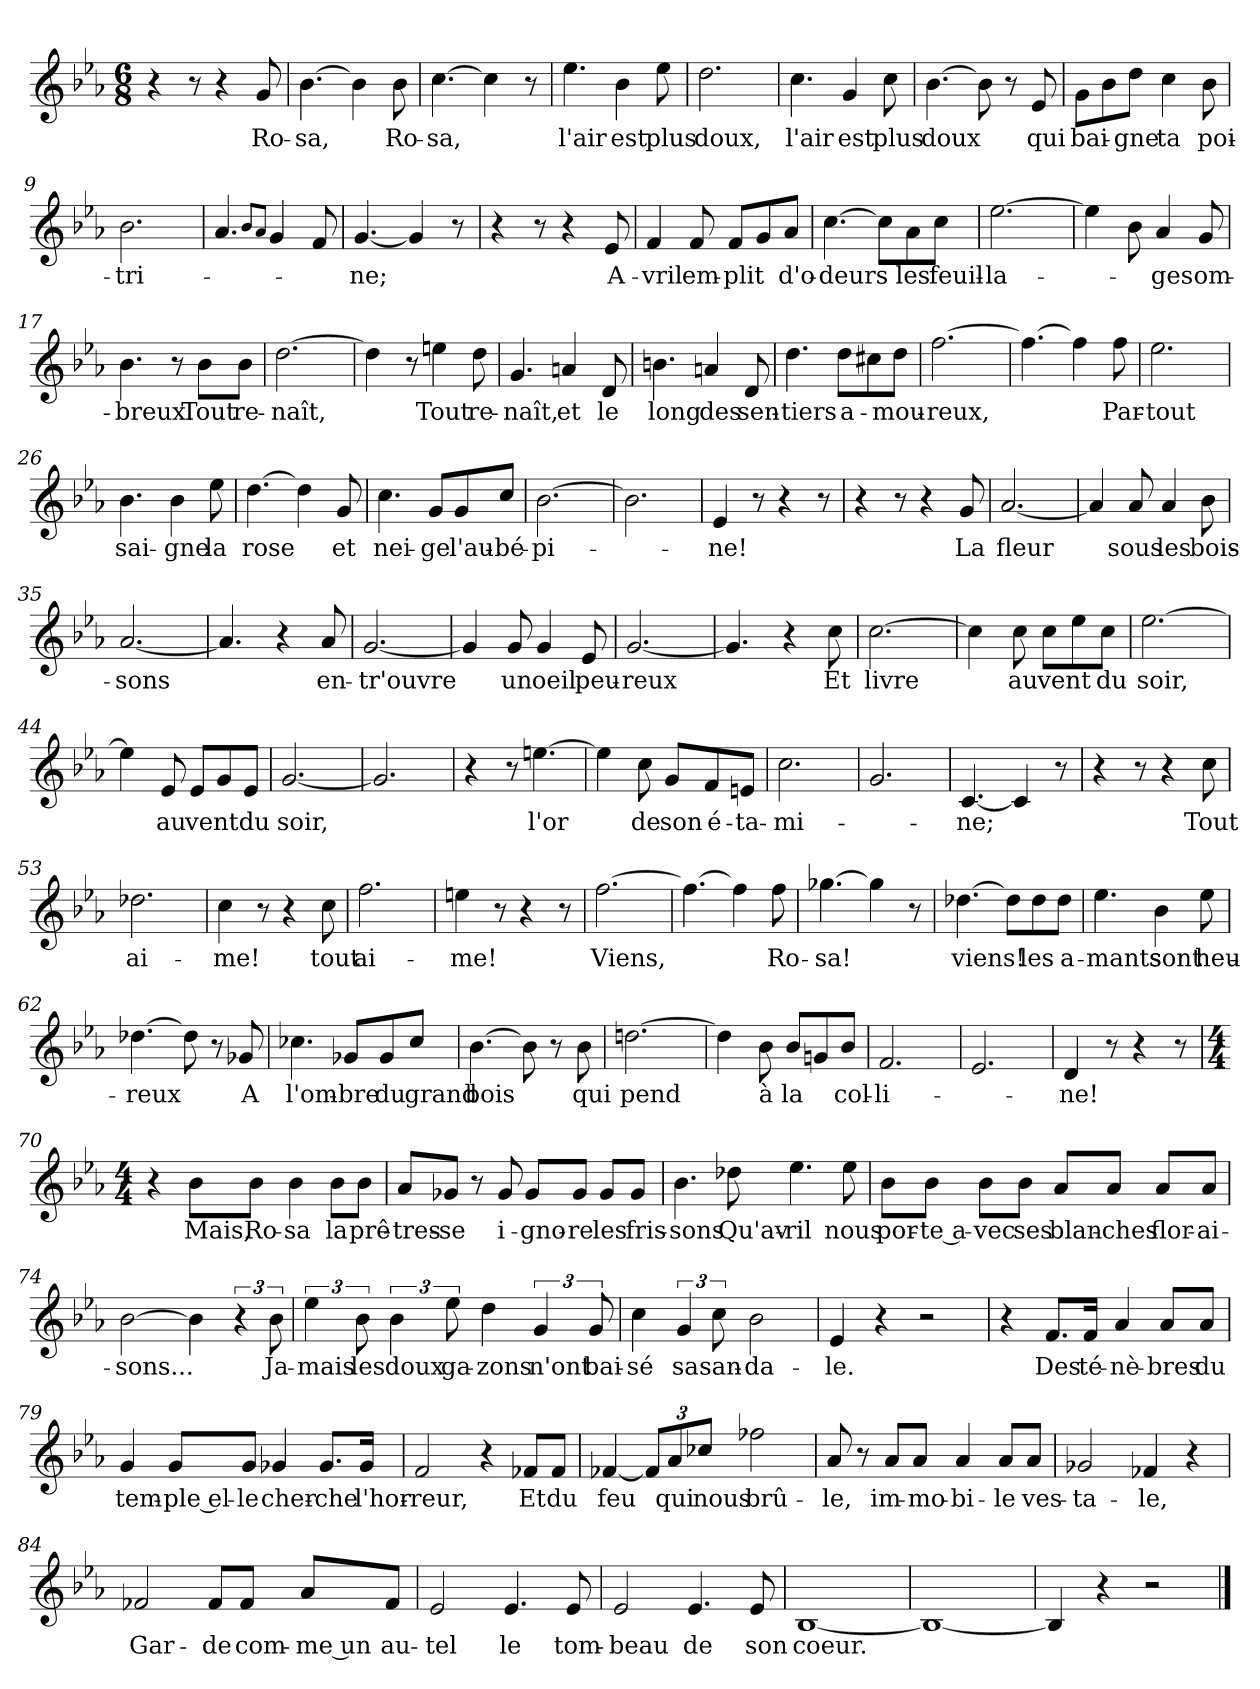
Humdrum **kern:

**kern	**text
*part1	*part1
*staff1	*staff1
*clefG2	*
*k[b-e-a-]	*
*M6/8	*
=1	=1
4r	.
8r	.
4r	.
!	!LO:LY:b
8g/	Ro-
=2	=2
!	!LO:LY:b
[4.b-\	-sa,
4b-\]	.
!	!LO:LY:b
8b-\	Ro-
=3	=3
!	!LO:LY:b
[4.cc\	-sa,
4cc\]	.
8r	.
=4	=4
!	!LO:LY:b
4.ee-\	l'air
!	!LO:LY:b
4b-\	est
!	!LO:LY:b
8ee-\	plus
=5	=5
!	!LO:LY:b
2.dd\	doux,
=6	=6
!	!LO:LY:b
4.cc\	l'air
!	!LO:LY:b
4g/	est
!	!LO:LY:b
8cc\	plus
=7	=7
!	!LO:LY:b
[4.b-\	doux
8b-\]	.
8r	.
!	!LO:LY:b
8e-/	qui
=8	=8
!	!LO:LY:b
8g\L	bai-
8b-\	.
!	!LO:LY:b
8dd\J	-gne
!	!LO:LY:b
4cc\	ta
!	!LO:LY:b
8b-\	poi-
=9	=9
!	!LO:LY:b
2.b-\	-tri-
=10	=10
4.a-/	.
8qb-/L	.
8qa-/J	.
4g/	.
8f/	.
!!LO:LB:g=z
=11	=11
!	!LO:LY:b
[4.g/	-ne;
4g/]	.
8r	.
=12	=12
4r	.
8r	.
4r	.
!	!LO:LY:b
8e-/	A-
=13	=13
!	!LO:LY:b
4f/	-vril
!	!LO:LY:b
8f/	em-
!	!LO:LY:b
8f/L	-plit
8g/	.
!	!LO:LY:b
8a-/J	d'o-
=14	=14
!	!LO:LY:b
[4.cc\	-deurs
8cc\L]	.
!	!LO:LY:b
8a-\	les
!	!LO:LY:b
8cc\J	feuil-
=15	=15
!	!LO:LY:b
[2.ee-\	-la-
=16	=16
4ee-\]	.
8b-\	.
!	!LO:LY:b
4a-/	-ges
!	!LO:LY:b
8g/	om-
=17	=17
!	!LO:LY:b
4.b-\	-breux.
8r	.
!	!LO:LY:b
8b-\L	Tout
!	!LO:LY:b
8b-\J	re-
=18	=18
!	!LO:LY:b
[2.dd\	-naît,
=19	=19
4dd\]	.
8r	.
!	!LO:LY:b
4een\	Tout
!	!LO:LY:b
8dd\	re-
!!LO:LB:g=z
=20	=20
!	!LO:LY:b
4.g/	-naît,
!	!LO:LY:b
4an/	et
!	!LO:LY:b
8d/	le
=21	=21
!	!LO:LY:b
4.bn\	long
!	!LO:LY:b
4an/	des
!	!LO:LY:b
8d/	sen-
=22	=22
!	!LO:LY:b
4.dd\	-tiers
!	!LO:LY:b
8dd\L	a-
8cc#X\	.
!	!LO:LY:b
8dd\J	-mou-
=23	=23
!	!LO:LY:b
[2.ff\	-reux,
=24	=24
4.ff\_	.
4ff\]	.
!	!LO:LY:b
8ff\	Par-
=25	=25
!	!LO:LY:b
2.ee-\	-tout
=26	=26
!	!LO:LY:b
4.b-\	sai-
!	!LO:LY:b
4b-\	-gne
!	!LO:LY:b
8ee-\	la
=27	=27
!	!LO:LY:b
[4.dd\	rose
4dd\]	.
!	!LO:LY:b
8g/	et
=28	=28
!	!LO:LY:b
4.cc\	nei-
!	!LO:LY:b
8g/L	-ge
!	!LO:LY:b
8g/	l'au-
!	!LO:LY:b
8cc/J	-bé-
=29	=29
!	!LO:LY:b
[2.b-\	-pi-
=30	=30
2.b-\]	.
!!LO:LB:g=z
=31	=31
!	!LO:LY:b
4e-/	-ne!
8r	.
4r	.
8r	.
=32	=32
4r	.
8r	.
4r	.
!	!LO:LY:b
8g/	La
=33	=33
!	!LO:LY:b
[2.a-/	fleur
=34	=34
4a-/]	.
!	!LO:LY:b
8a-/	sous
!	!LO:LY:b
4a-/	les
!	!LO:LY:b
8b-\	bois-
=35	=35
!	!LO:LY:b
[2.a-/	-sons
=36	=36
4.a-/]	.
4r	.
!	!LO:LY:b
8a-/	en-
=37	=37
!	!LO:LY:b
[2.g/	-tr'ouvre
=38	=38
4g/]	.
!	!LO:LY:b
8g/	un
!	!LO:LY:b
4g/	oeil
!	!LO:LY:b
8e-/	peu-
=39	=39
!	!LO:LY:b
[2.g/	-reux
=40	=40
4.g/]	.
4r	.
!	!LO:LY:b
8cc\	Et
=41	=41
!	!LO:LY:b
[2.cc\	livre
!!LO:LB:g=z
=42	=42
4cc\]	.
!	!LO:LY:b
8cc\	au
!	!LO:LY:b
8cc\L	vent
8ee-\	.
!	!LO:LY:b
8cc\J	du
=43	=43
!	!LO:LY:b
[2.ee-\	soir,
=44	=44
4ee-\]	.
!	!LO:LY:b
8e-/	au
!	!LO:LY:b
8e-/L	vent
8g/	.
!	!LO:LY:b
8e-/J	du
=45	=45
!	!LO:LY:b
[2.g/	soir,
=46	=46
2.g/]	.
=47	=47
4r	.
8r	.
!	!LO:LY:b
[4.een\	l'or
=48	=48
4ee\]	.
!	!LO:LY:b
8cc\	de
!	!LO:LY:b
8g/L	son
!	!LO:LY:b
8f/	é-
!	!LO:LY:b
8en/J	-ta-
=49	=49
!	!LO:LY:b
2.cc\	-mi-
=50	=50
2.g/	.
=51	=51
!	!LO:LY:b
[4.c/	-ne;
4c/]	.
8r	.
=52	=52
4r	.
8r	.
4r	.
!	!LO:LY:b
8cc\	Tout
=53	=53
!	!LO:LY:b
2.dd-X\	ai-
!!LO:LB:g=z
=54	=54
!	!LO:LY:b
4cc\	-me!
8r	.
4r	.
!	!LO:LY:b
8cc\	tout
=55	=55
!	!LO:LY:b
2.ff\	ai-
=56	=56
!	!LO:LY:b
4een\	-me!
8r	.
4r	.
8r	.
=57	=57
!	!LO:LY:b
[2.ff\	Viens,
=58	=58
4.ff\_	.
4ff\]	.
!	!LO:LY:b
8ff\	Ro-
=59	=59
!	!LO:LY:b
[4.gg-X\	-sa!
4gg-\]	.
8r	.
=60	=60
!	!LO:LY:b
[4.dd-X\	viens!
8dd-\L]	.
!	!LO:LY:b
8dd-\	les
!	!LO:LY:b
8dd-\J	a-
=61	=61
!	!LO:LY:b
4.ee-\	-mants
!	!LO:LY:b
4b-\	sont
!	!LO:LY:b
8ee-\	heu-
=62	=62
!	!LO:LY:b
[4.dd-X\	-reux
8dd-\]	.
8r	.
!	!LO:LY:b
8g-X/	A
!!LO:LB:g=z
=63	=63
!	!LO:LY:b
4.cc-X\	l'om-
!	!LO:LY:b
8g-X/L	-bre
!	!LO:LY:b
8g-/	du
!	!LO:LY:b
8cc-/J	grand
=64	=64
!	!LO:LY:b
[4.b-\	bois
8b-\]	.
8r	.
!	!LO:LY:b
8b-\	qui
=65	=65
!	!LO:LY:b
[2.ddn\	pend
=66	=66
4ddn\]	.
!	!LO:LY:b
8b-\	à
!	!LO:LY:b
8b-/L	la
8gn/	.
!	!LO:LY:b
8b-/J	col-
=67	=67
!	!LO:LY:b
2.f/	-li-
=68	=68
2.e-/	.
=69	=69
!	!LO:LY:b
4d/	-ne!
8r	.
4r	.
8r	.
=70	=70
*M4/4	*
4r	.
!	!LO:LY:b
8b-\L	Mais,
!	!LO:LY:b
8b-\J	Ro-
!	!LO:LY:b
4b-\	-sa
!	!LO:LY:b
8b-\L	la
!	!LO:LY:b
8b-\J	prê-
!!LO:LB:g=z
=71	=71
!	!LO:LY:b
8a-/L	-tres-
!	!LO:LY:b
8g-X/J	-se
8r	.
!	!LO:LY:b
8g-/	i-
!	!LO:LY:b
8g-/L	-gno-
!	!LO:LY:b
8g-/J	-re
!	!LO:LY:b
8g-/L	les
!	!LO:LY:b
8g-/J	fris-
=72	=72
!	!LO:LY:b
4.b-\	-sons
!	!LO:LY:b
8dd-X\	Qu'av-
!	!LO:LY:b
4.ee-\	-ril
!	!LO:LY:b
8ee-\	nous
=73	=73
!	!LO:LY:b
8b-\L	por-
!	!LO:LY:b
8b-\J	-te a-
!	!LO:LY:b
8b-\L	-vec
!	!LO:LY:b
8b-\J	ses
!	!LO:LY:b
8a-/L	blan-
!	!LO:LY:b
8a-/J	-ches
!	!LO:LY:b
8a-/L	flor-
!	!LO:LY:b
8a-/J	-ai-
=74	=74
!	!LO:LY:b
[2b-\	-sons...
4b-\]	.
6r	.
!	!LO:LY:b
12b-\	Ja-
!!LO:LB:g=z
=75	=75
!	!LO:LY:b
6ee-\	-mais
!	!LO:LY:b
12b-\	les
!	!LO:LY:b
6b-\	doux
!	!LO:LY:b
12ee-\	ga-
!	!LO:LY:b
4dd\	-zons
!	!LO:LY:b
6g/	n'ont
!	!LO:LY:b
12g/	bai-
=76	=76
!	!LO:LY:b
4cc\	-sé
!	!LO:LY:b
6g/	sa
!	!LO:LY:b
12cc\	san-
!	!LO:LY:b
2b-\	-da-
=77	=77
!	!LO:LY:b
4e-/	-le.
4r	.
2r	.
=78	=78
4r	.
!	!LO:LY:b
8.f/L	Des
!	!LO:LY:b
16f/Jk	té-
!	!LO:LY:b
4a-/	-nè-
!	!LO:LY:b
8a-/L	-bres
!	!LO:LY:b
8a-/J	du
=79	=79
!	!LO:LY:b
4g/	tem-
!	!LO:LY:b
8g/L	-ple el-
!	!LO:LY:b
8g/J	-le
!	!LO:LY:b
4g-X/	cher-
!	!LO:LY:b
8.g-/L	-che
!	!LO:LY:b
16g-/Jk	l'hor-
=80	=80
!	!LO:LY:b
2f/	-reur,
4r	.
!	!LO:LY:b
8f-X/L	Et
!	!LO:LY:b
8f-/J	du
!!LO:LB:g=z
=81	=81
!	!LO:LY:b
[4f-X/	feu
12f-/L]	.
!	!LO:LY:b
12a-/	qui
!	!LO:LY:b
12cc-X/J	nous
!	!LO:LY:b
2ff-X\	brû-
=82	=82
!	!LO:LY:b
8a-/	-le,
8r	.
!	!LO:LY:b
8a-/L	im-
!	!LO:LY:b
8a-/J	-mo-
!	!LO:LY:b
4a-/	-bi-
!	!LO:LY:b
8a-/L	-le
!	!LO:LY:b
8a-/J	ves-
=83	=83
!	!LO:LY:b
2g-X/	-ta-
!	!LO:LY:b
4f-X/	-le,
4r	.
=84	=84
!	!LO:LY:b
2f-X/	Gar-
!	!LO:LY:b
8f-/L	-de
!	!LO:LY:b
8f-/J	com-
!	!LO:LY:b
8a-/L	-me un
!	!LO:LY:b
8f-/J	au-
=85	=85
!	!LO:LY:b
2e-/	-tel
!	!LO:LY:b
4.e-/	le
!	!LO:LY:b
8e-/	tom-
=86	=86
!	!LO:LY:b
2e-/	-beau
!	!LO:LY:b
4.e-/	de
!	!LO:LY:b
8e-/	son
=87	=87
!	!LO:LY:b
[1B-	coeur.
=88	=88
1B-_	.
!!LO:PB:g=z
=89	=89
4B-/]	.
4r	.
2r	.
==	==
*-	*-
